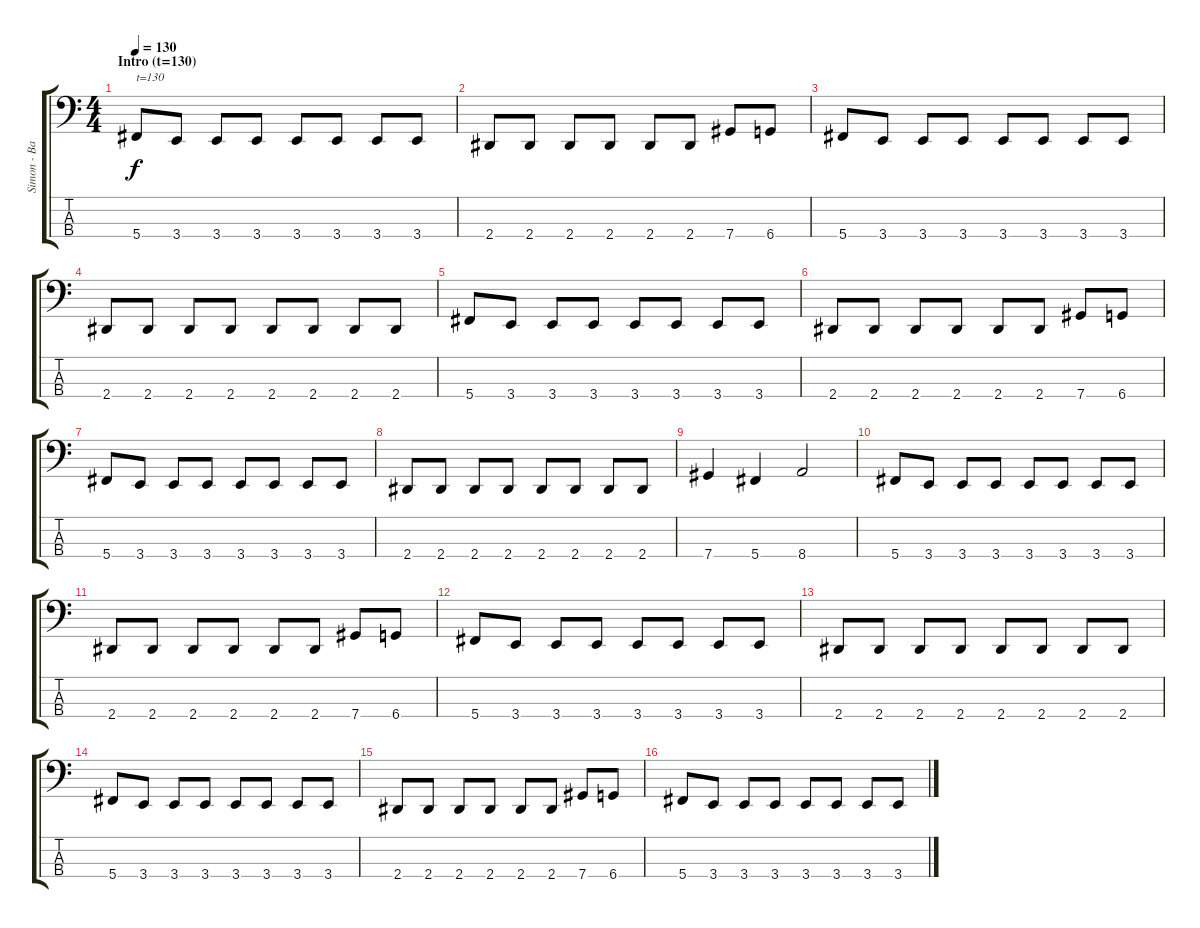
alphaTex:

\track ("Simon - Bass" "Simon - Ba") {instrument electricbasspick}
\staff {score tabs}
\tuning (Gb2 Db2 Ab1 Db1) {hide}
\ts (4 4)
\section ("" "Intro (t=130)")
\tempo 130
\clef f4
\ks c
5.4.8{txt "t=130" dy f volume 16 balance 8 instrument electricbasspick} 3.4.8 3.4.8 3.4.8 3.4.8 3.4.8 3.4.8 3.4.8 |
2.4.8 2.4.8 2.4.8 2.4.8 2.4.8 2.4.8 7.4.8 6.4.8 |
5.4.8 3.4.8 3.4.8 3.4.8 3.4.8 3.4.8 3.4.8 3.4.8 |
2.4.8 2.4.8 2.4.8 2.4.8 2.4.8 2.4.8 2.4.8 2.4.8 |
5.4.8 3.4.8 3.4.8 3.4.8 3.4.8 3.4.8 3.4.8 3.4.8 |
2.4.8 2.4.8 2.4.8 2.4.8 2.4.8 2.4.8 7.4.8 6.4.8 |
5.4.8 3.4.8 3.4.8 3.4.8 3.4.8 3.4.8 3.4.8 3.4.8 |
2.4.8 2.4.8 2.4.8 2.4.8 2.4.8 2.4.8 2.4.8 2.4.8 |
7.4.4 5.4.4 8.4.2 |
5.4.8 3.4.8 3.4.8 3.4.8 3.4.8 3.4.8 3.4.8 3.4.8 |
2.4.8 2.4.8 2.4.8 2.4.8 2.4.8 2.4.8 7.4.8 6.4.8 |
5.4.8 3.4.8 3.4.8 3.4.8 3.4.8 3.4.8 3.4.8 3.4.8 |
2.4.8 2.4.8 2.4.8 2.4.8 2.4.8 2.4.8 2.4.8 2.4.8 |
5.4.8 3.4.8 3.4.8 3.4.8 3.4.8 3.4.8 3.4.8 3.4.8 |
2.4.8 2.4.8 2.4.8 2.4.8 2.4.8 2.4.8 7.4.8 6.4.8 |
5.4.8 3.4.8 3.4.8 3.4.8 3.4.8 3.4.8 3.4.8 3.4.8
